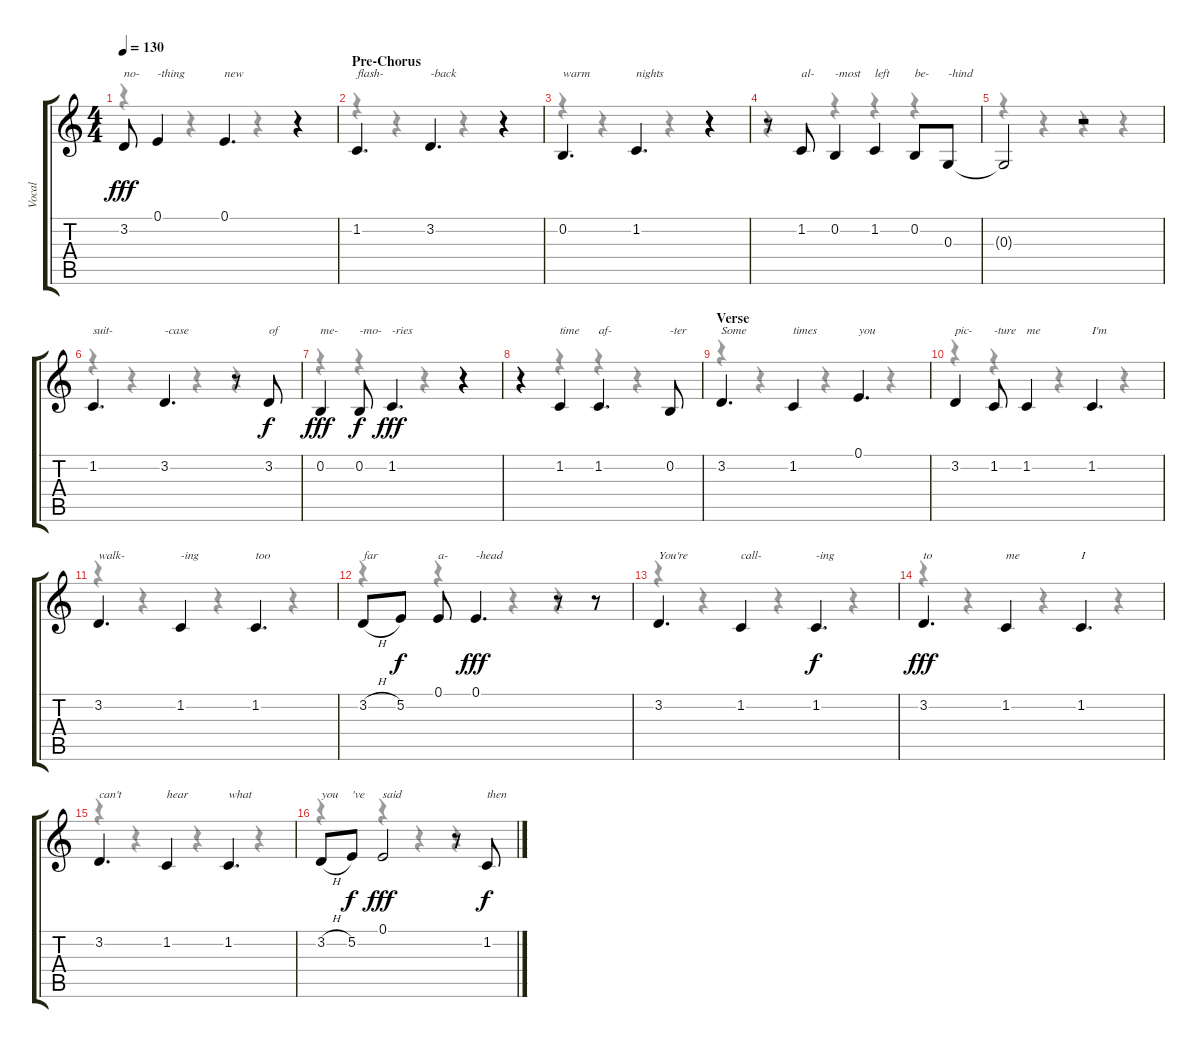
\track ("Vocal" "Vocal") {instrument lead6voice}
\staff {score tabs}
\tuning (E4 B3 G3 D3 A2 E2) {hide}
\voice
\ts (4 4)
\tempo 130
\clef g2
\ks c
3.2.8{txt "no-" dy fff} 0.1.4{txt "-thing"} 0.1.4{d txt "new"} r.4 |
\section ("" "Pre-Chorus")
1.2.4{d txt "flash-"} 3.2.4{d txt "-back"} r.4 |
0.2.4{d txt "warm"} 1.2.4{d txt "nights"} r.4 |
r.8 1.2.8{txt "al-"} 0.2.4{txt "-most"} 1.2.4{txt "left"} 0.2.8{txt "be-"} 0.3.8{txt "-hind"} |
0.3{t}.2 r.2 |
1.2.4{d txt "suit-"} 3.2.4{d txt "-case"} r.8 3.2.8{txt "of" dy f} |
0.2.4{txt "me-" dy fff} 0.2.8{txt "-mo-" dy f} 1.2.4{d txt "-ries" dy fff} r.4 |
r.4 1.2.4{txt "time"} 1.2.4{d txt "af-"} 0.2.8{txt "-ter"} |
\section ("" "Verse")
3.2.4{d txt "Some"} 1.2.4{txt "times"} 0.1.4{d txt "you"} |
3.2.4{txt "pic-"} 1.2.8{txt "-ture"} 1.2.4{txt "me"} 1.2.4{d txt "I'm"} |
3.2.4{d txt "walk-"} 1.2.4{txt "-ing"} 1.2.4{d txt "too"} |
3.2{h}.8{txt "far"} 5.2.8{dy f} 0.1.8{txt "a-"} 0.1.4{d txt "-head" dy fff} r.8 r.8 |
3.2.4{d txt "You're"} 1.2.4{txt "call-"} 1.2.4{d txt "-ing" dy f} |
3.2.4{d txt "to" dy fff} 1.2.4{txt "me"} 1.2.4{d txt "I"} |
3.2.4{d txt "can't"} 1.2.4{txt "hear"} 1.2.4{d txt "what"} |
3.2{h}.8{txt "you"} 5.2.8{txt "'ve" dy f} 0.1.2{txt "said" dy fff} r.8 1.2.8{txt "then" dy f}
\voice
\clef g2
\ottava regular
\simile none
\ks c
r.4{dy f} r.4 r.4 r.4 |
r.4 r.4 r.4 r.4 |
r.4 r.4 r.4 r.4 |
r.4 r.4 r.4 r.4 |
r.4 r.4 r.4 r.4 |
r.4 r.4 r.4 r.4 |
r.4 r.4 r.4 r.4 |
r.4 r.4 r.4 r.4 |
r.4 r.4 r.4 r.4 |
r.4 r.4 r.4 r.4 |
r.4 r.4 r.4 r.4 |
r.4 r.4 r.4 r.4 |
r.4 r.4 r.4 r.4 |
r.4 r.4 r.4 r.4 |
r.4 r.4 r.4 r.4 |
r.4 r.4 r.4 r.4
